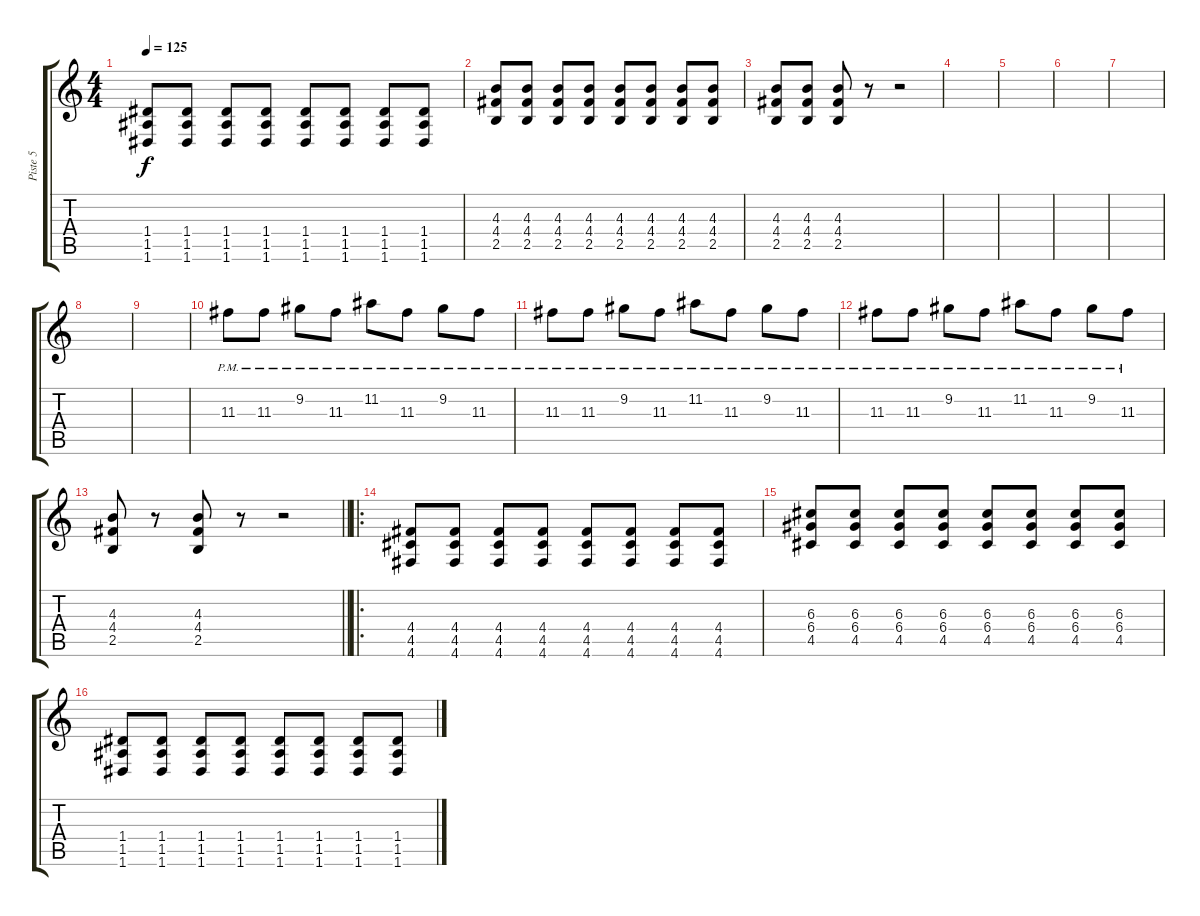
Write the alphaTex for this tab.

\track ("Piste 5" "Piste 5") {instrument overdrivenguitar}
\staff {score tabs}
\tuning (E4 B3 G3 D3 A2 D2) {hide}
\ts (4 4)
\tempo 125
\clef g2
\ks c
(1.4 1.5 1.6).8{dy f} (1.4 1.5 1.6).8 (1.4 1.5 1.6).8 (1.4 1.5 1.6).8 (1.4 1.5 1.6).8 (1.4 1.5 1.6).8 (1.4 1.5 1.6).8 (1.4 1.5 1.6).8 |
(4.3 4.4 2.5).8 (4.3 4.4 2.5).8 (4.3 4.4 2.5).8 (4.3 4.4 2.5).8 (4.3 4.4 2.5).8 (4.3 4.4 2.5).8 (4.3 4.4 2.5).8 (4.3 4.4 2.5).8 |
(4.3 4.4 2.5).8 (4.3 4.4 2.5).8 (4.3 4.4 2.5).8 r.8 r.2 |
|
|
|
|
|
|
11.3{pm}.8 11.3{pm}.8 9.2{pm}.8 11.3{pm}.8 11.2{pm}.8 11.3{pm}.8 9.2{pm}.8 11.3{pm}.8 |
11.3{pm}.8 11.3{pm}.8 9.2{pm}.8 11.3{pm}.8 11.2{pm}.8 11.3{pm}.8 9.2{pm}.8 11.3{pm}.8 |
11.3{pm}.8 11.3{pm}.8 9.2{pm}.8 11.3{pm}.8 11.2{pm}.8 11.3{pm}.8 9.2{pm}.8 11.3{pm}.8 |
\barLineRight lightlight
(4.3 4.4 2.5).8 r.8 (4.3 4.4 2.5).8 r.8 r.2 |
\ro
(4.4 4.5 4.6).8 (4.4 4.5 4.6).8 (4.4 4.5 4.6).8 (4.4 4.5 4.6).8 (4.4 4.5 4.6).8 (4.4 4.5 4.6).8 (4.4 4.5 4.6).8 (4.4 4.5 4.6).8 |
(6.3 6.4 4.5).8 (6.3 6.4 4.5).8 (6.3 6.4 4.5).8 (6.3 6.4 4.5).8 (6.3 6.4 4.5).8 (6.3 6.4 4.5).8 (6.3 6.4 4.5).8 (6.3 6.4 4.5).8 |
(1.4 1.5 1.6).8 (1.4 1.5 1.6).8 (1.4 1.5 1.6).8 (1.4 1.5 1.6).8 (1.4 1.5 1.6).8 (1.4 1.5 1.6).8 (1.4 1.5 1.6).8 (1.4 1.5 1.6).8
